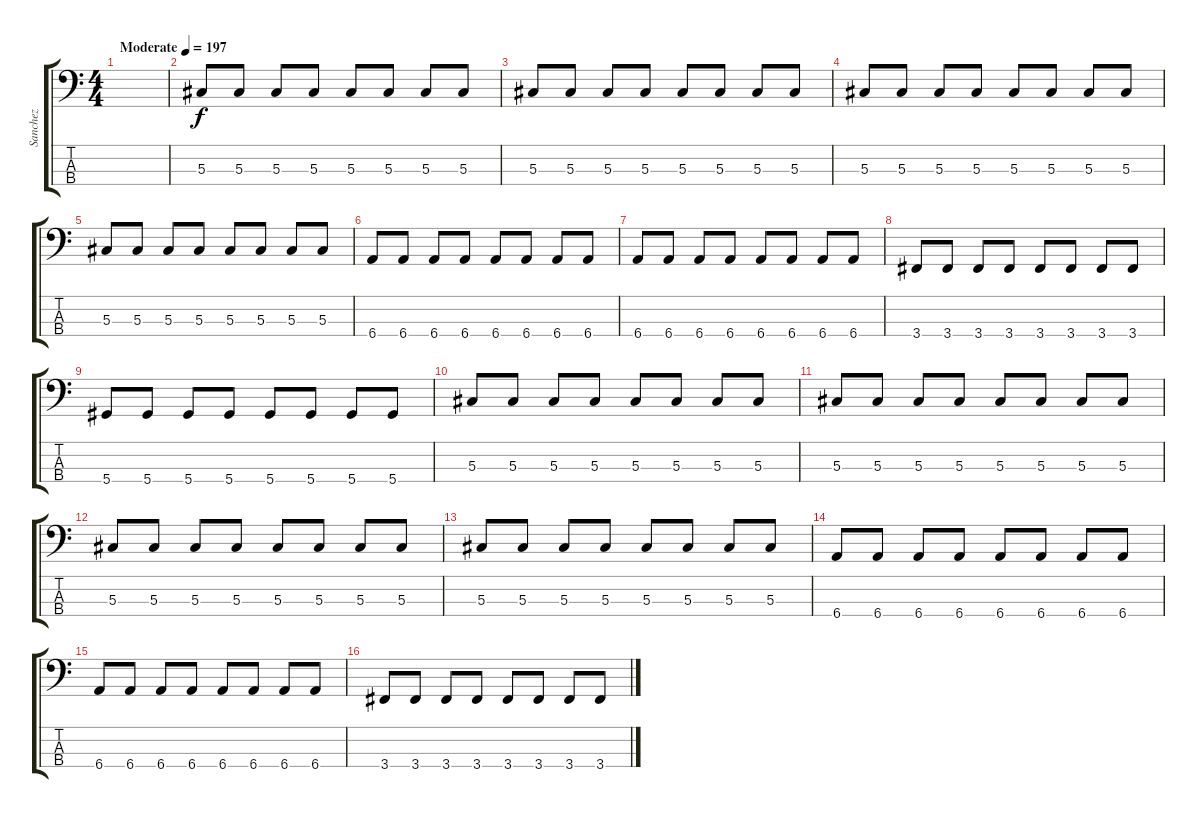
\track ("Sanchez" "Sanchez") {instrument electricbassfinger}
\staff {score tabs}
\tuning (Gb2 Db2 Ab1 Eb1) {hide}
\ts (4 4)
\tempo (197 "Moderate")
\clef f4
\ks c
|
5.3.8 5.3.8 5.3.8 5.3.8 5.3.8 5.3.8 5.3.8 5.3.8 |
5.3.8 5.3.8 5.3.8 5.3.8 5.3.8 5.3.8 5.3.8 5.3.8 |
5.3.8 5.3.8 5.3.8 5.3.8 5.3.8 5.3.8 5.3.8 5.3.8 |
5.3.8 5.3.8 5.3.8 5.3.8 5.3.8 5.3.8 5.3.8 5.3.8 |
6.4.8 6.4.8 6.4.8 6.4.8 6.4.8 6.4.8 6.4.8 6.4.8 |
6.4.8 6.4.8 6.4.8 6.4.8 6.4.8 6.4.8 6.4.8 6.4.8 |
3.4.8 3.4.8 3.4.8 3.4.8 3.4.8 3.4.8 3.4.8 3.4.8 |
5.4.8 5.4.8 5.4.8 5.4.8 5.4.8 5.4.8 5.4.8 5.4.8 |
5.3.8 5.3.8 5.3.8 5.3.8 5.3.8 5.3.8 5.3.8 5.3.8 |
5.3.8 5.3.8 5.3.8 5.3.8 5.3.8 5.3.8 5.3.8 5.3.8 |
5.3.8 5.3.8 5.3.8 5.3.8 5.3.8 5.3.8 5.3.8 5.3.8 |
5.3.8 5.3.8 5.3.8 5.3.8 5.3.8 5.3.8 5.3.8 5.3.8 |
6.4.8 6.4.8 6.4.8 6.4.8 6.4.8 6.4.8 6.4.8 6.4.8 |
6.4.8 6.4.8 6.4.8 6.4.8 6.4.8 6.4.8 6.4.8 6.4.8 |
3.4.8 3.4.8 3.4.8 3.4.8 3.4.8 3.4.8 3.4.8 3.4.8
